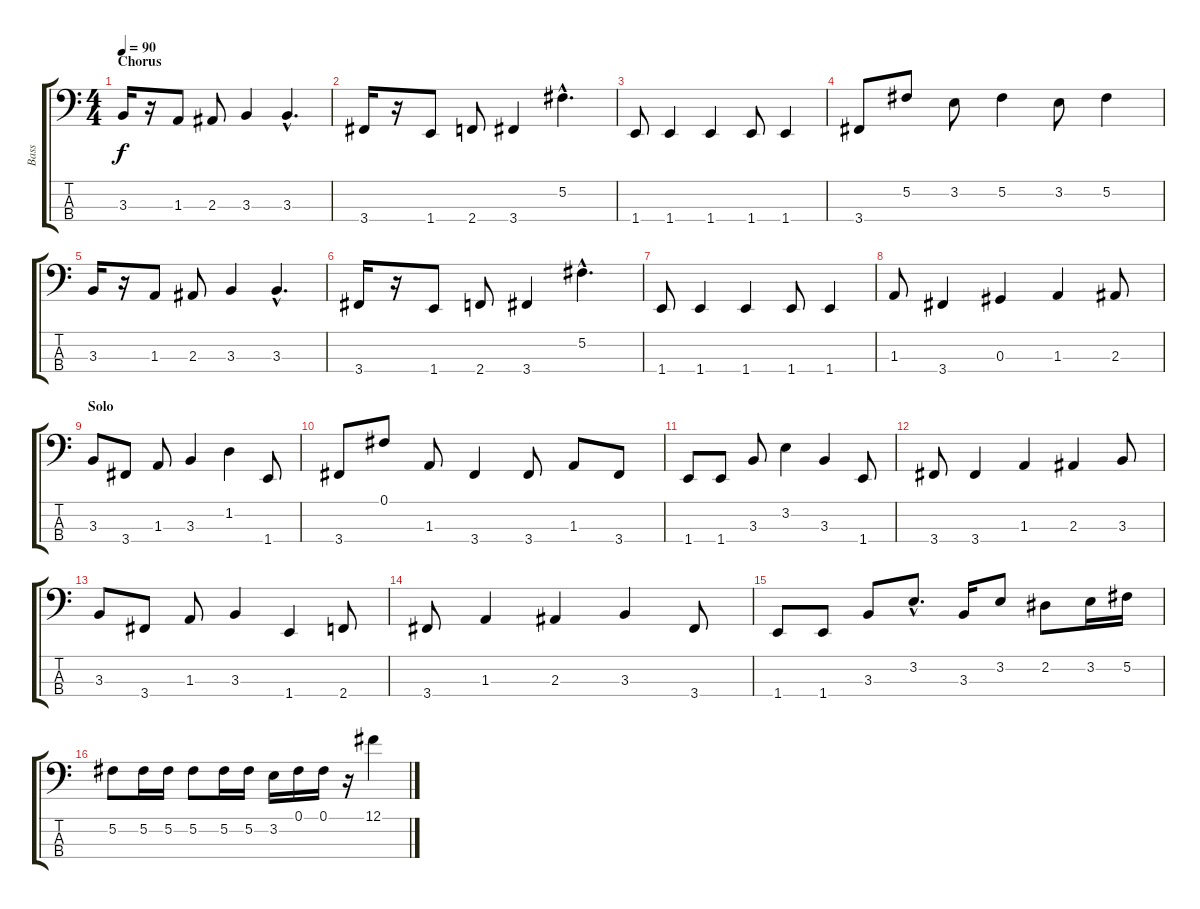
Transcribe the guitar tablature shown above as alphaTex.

\track ("Bass" "Bass") {instrument electricbasspick}
\staff {score tabs}
\tuning (Gb2 Db2 Ab1 Eb1) {hide}
\ts (4 4)
\section ("" "Chorus")
\tempo 90
\clef f4
\ks c
3.3.16{dy f} r.16 1.3.8 2.3.8 3.3.4 3.3{hac}.4{d} |
3.4.16 r.16 1.4.8 2.4.8 3.4.4 5.2{hac}.4{d} |
1.4.8 1.4.4 1.4.4 1.4.8 1.4.4 |
3.4.8 5.2.8 3.2.8 5.2.4 3.2.8 5.2.4 |
3.3.16 r.16 1.3.8 2.3.8 3.3.4 3.3{hac}.4{d} |
3.4.16 r.16 1.4.8 2.4.8 3.4.4 5.2{hac}.4{d} |
1.4.8 1.4.4 1.4.4 1.4.8 1.4.4 |
1.3.8 3.4.4 0.3.4 1.3.4 2.3.8 |
\section ("" "Solo")
3.3.8 3.4.8 1.3.8 3.3.4 1.2.4 1.4.8 |
3.4.8 0.1.8 1.3.8 3.4.4 3.4.8 1.3.8 3.4.8 |
1.4.8 1.4.8 3.3.8 3.2.4 3.3.4 1.4.8 |
3.4.8 3.4.4 1.3.4 2.3.4 3.3.8 |
3.3.8 3.4.8 1.3.8 3.3.4 1.4.4 2.4.8 |
3.4.8 1.3.4 2.3.4 3.3.4 3.4.8 |
1.4.8 1.4.8 3.3.8 3.2{hac}.8{d} 3.3.16 3.2.8 2.2.8 3.2.16 5.2.16 |
5.2.8 5.2.16 5.2.16 5.2.8 5.2.16 5.2.16 3.2.16 0.1.16 0.1.16 r.16 12.1.4
